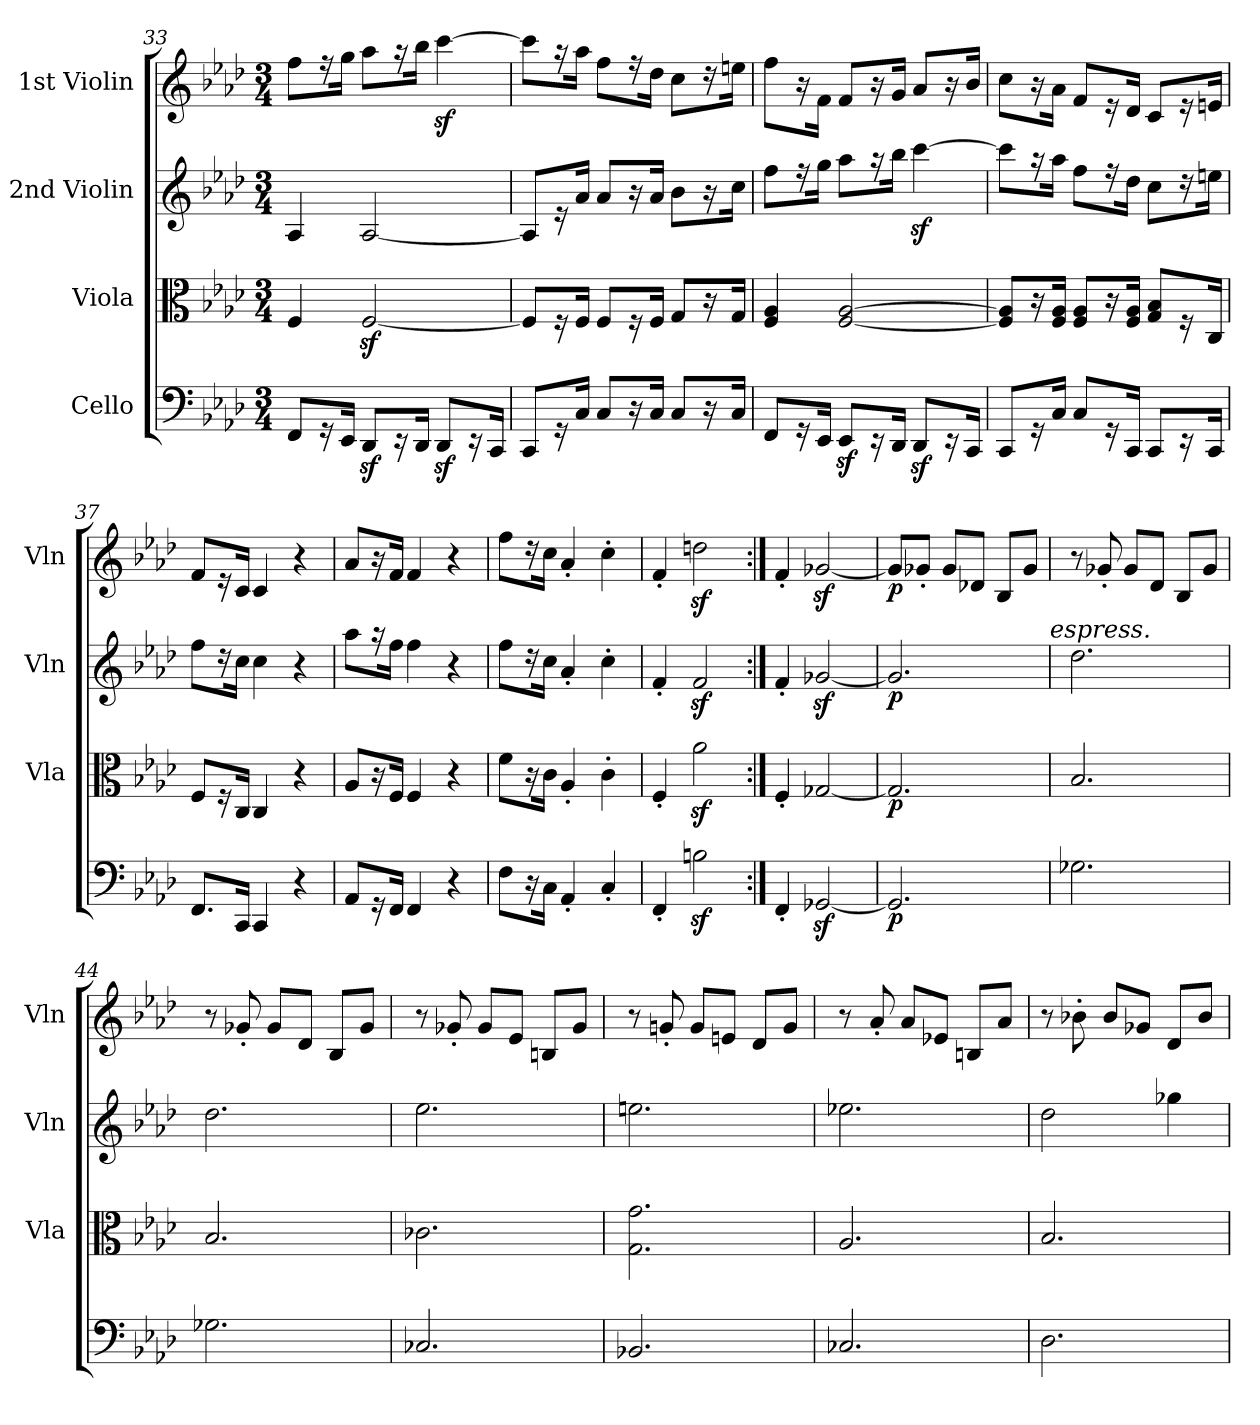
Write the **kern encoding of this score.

**kern	**dynam	**kern	**dynam	**kern	**dynam	**kern	**dynam
*part4	*part4	*part3	*part3	*part2	*part2	*part1	*part1
*staff4	*staff4	*staff3	*staff3	*staff2	*staff2	*staff1	*staff1
*I"Cello	*	*I"Viola	*	*I"2nd Violin	*	*I"1st Violin	*
*	*	*I'Vla	*	*I'Vln	*	*I'Vln	*
*clefF4	*	*clefC3	*	*clefG2	*	*clefG2	*
*k[b-e-a-d-]	*	*k[b-e-a-d-]	*	*k[b-e-a-d-]	*	*k[b-e-a-d-]	*
*M3/4	*	*M3/4	*	*M3/4	*	*M3/4	*
=33	=33	=33	=33	=33	=33	=33	=33
8FF/L	.	4F/	.	4A-/	.	8ff\L	.
16r	.	.	.	.	.	16r	.
16EE-/Jk	.	.	.	.	.	16gg\Jk	.
8DD-z>/L	.	[2Fz>/	.	[2A-/	.	8aa-\L	.
16r	.	.	.	.	.	16r	.
16DD-/Jk	.	.	.	.	.	16bb-\Jk	.
8DD-z</L	.	.	.	.	.	[4cccz<\	.
16r	.	.	.	.	.	.	.
16CC/Jk	.	.	.	.	.	.	.
!!LO:LB:g=z
=34	=34	=34	=34	=34	=34	=34	=34
8CC/L	.	8F/L]	.	8A-/L]	.	8ccc\L]	.
16r	.	16r	.	16r	.	16r	.
16C/Jk	.	16F/Jk	.	16a-/Jk	.	16aa-\Jk	.
8C/L	.	8F/L	.	8a-/L	.	8ff\L	.
16r	.	16r	.	16r	.	16r	.
16C/Jk	.	16F/Jk	.	16a-/Jk	.	16dd-\Jk	.
8C/L	.	8G/L	.	8b-\L	.	8cc\L	.
16r	.	16r	.	16r	.	16r	.
16C/Jk	.	16G/Jk	.	16cc\Jk	.	16een\Jk	.
!!LO:PB:g=z
=35	=35	=35	=35	=35	=35	=35	=35
8FF/L	.	4F/ 4A-/	.	8ff\L	.	8ff\L	.
16r	.	.	.	16r	.	16r	.
16EE-/Jk	.	.	.	16gg\Jk	.	16f\Jk	.
8EE-z>/L	.	[2F/ [2A-/	.	8aa-\L	.	8f/L	.
16r	.	.	.	16r	.	16r	.
16DD-/Jk	.	.	.	16bb-\Jk	.	16g/Jk	.
8DD-z</L	.	.	.	[4cccz<\	.	8a-/L	.
16r	.	.	.	.	.	16r	.
16CC/Jk	.	.	.	.	.	16b-/Jk	.
=36	=36	=36	=36	=36	=36	=36	=36
8CC/L	.	8F/] 8A-/]L	.	8ccc\L]	.	8cc\L	.
16r	.	16r	.	16r	.	16r	.
16C/Jk	.	16F/ 16A-/Jk	.	16aa-\Jk	.	16a-\Jk	.
8C/L	.	8F/ 8A-/L	.	8ff\L	.	8f/L	.
16r	.	16r	.	16r	.	16r	.
16CC/Jk	.	16F/ 16A-/Jk	.	16dd-\Jk	.	16d-/Jk	.
8CC/L	.	8G/ 8B-/L	.	8cc\L	.	8c/L	.
16r	.	16r	.	16r	.	16r	.
16CC/Jk	.	16C/Jk	.	16een\Jk	.	16en/Jk	.
=37	=37	=37	=37	=37	=37	=37	=37
8.FF/L	.	8F/L	.	8ff\L	.	8f/L	.
.	.	16r	.	16r	.	16r	.
16CC/Jk	.	16C/Jk	.	16cc\Jk	.	16c/Jk	.
4CC/	.	4C/	.	4cc\	.	4c/	.
4r	.	4r	.	4r	.	4r	.
=38	=38	=38	=38	=38	=38	=38	=38
8AA-/L	.	8A-/L	.	8aa-\L	.	8a-/L	.
16r	.	16r	.	16r	.	16r	.
16FF/Jk	.	16F/Jk	.	16ff\Jk	.	16f/Jk	.
4FF/	.	4F/	.	4ff\	.	4f/	.
4r	.	4r	.	4r	.	4r	.
=39	=39	=39	=39	=39	=39	=39	=39
8F\L	.	8f\L	.	8ff\L	.	8ff\L	.
16r	.	16r	.	16r	.	16r	.
16C\Jk	.	16c\Jk	.	16cc\Jk	.	16cc\Jk	.
4AA-'/	.	4A-'/	.	4a-'/	.	4a-'/	.
4C'/	.	4c'\	.	4cc'\	.	4cc'\	.
!!LO:LB:g=z
=40	=40	=40	=40	=40	=40	=40	=40
4FF'/	.	4F'/	.	4f'/	.	4f'/	.
2Bnz<\	.	2a-z<\	.	2fz</	.	2ddnz<\	.
!!LO:LB:g=z
=41:|!	=41:|!	=41:|!	=41:|!	=41:|!	=41:|!	=41:|!	=41:|!
4FF'/	.	4F'/	.	4f'/	.	4f'/	.
[2GG-Xz>/	.	[2G-X/	.	[2g-Xz</	.	[2g-Xz</	.
=42	=42	=42	=42	=42	=42	=42	=42
!	!LO:DY:b	!	!LO:DY:b	!	!LO:DY:b	!	!LO:DY:b
2.GG-/]	p	2.G-/]	p	2.g-/]	p	8g-/L]	p
.	.	.	.	.	.	8g-X'/J	.
.	.	.	.	.	.	8g-/L	.
.	.	.	.	.	.	8d-X/J	.
.	.	.	.	.	.	8B-/L	.
.	.	.	.	.	.	8g-/J	.
!	!	!	!	!LO:TX:a:i:t=espress.	!	!	!
=43	=43	=43	=43	=43	=43	=43	=43
2.G-X\	.	2.B-/	.	2.dd-\	.	8r	.
.	.	.	.	.	.	8g-X'/	.
.	.	.	.	.	.	8g-/L	.
.	.	.	.	.	.	8d-/J	.
.	.	.	.	.	.	8B-/L	.
.	.	.	.	.	.	8g-/J	.
=44	=44	=44	=44	=44	=44	=44	=44
2.G-X\	.	2.B-/	.	2.dd-\	.	8r	.
.	.	.	.	.	.	8g-X'/	.
.	.	.	.	.	.	8g-/L	.
.	.	.	.	.	.	8d-/J	.
.	.	.	.	.	.	8B-/L	.
.	.	.	.	.	.	8g-/J	.
=45	=45	=45	=45	=45	=45	=45	=45
2.C-X/	.	2.c-X\	.	2.ee-\	.	8r	.
.	.	.	.	.	.	8g-X'/	.
.	.	.	.	.	.	8g-/L	.
.	.	.	.	.	.	8e-/J	.
.	.	.	.	.	.	8Bn/L	.
.	.	.	.	.	.	8g-/J	.
!!LO:PB:g=z
=46	=46	=46	=46	=46	=46	=46	=46
2.BB-X/	.	2.G\ 2.g\	.	2.een\	.	8r	.
.	.	.	.	.	.	8gn'/	.
.	.	.	.	.	.	8g/L	.
.	.	.	.	.	.	8en/J	.
.	.	.	.	.	.	8d-/L	.
.	.	.	.	.	.	8g/J	.
=47	=47	=47	=47	=47	=47	=47	=47
2.C-X/	.	2.A-/	.	2.ee-X\	.	8r	.
.	.	.	.	.	.	8a-'/	.
.	.	.	.	.	.	8a-/L	.
.	.	.	.	.	.	8e-X/J	.
.	.	.	.	.	.	8Bn/L	.
.	.	.	.	.	.	8a-/J	.
!!LO:LB:g=z
=48	=48	=48	=48	=48	=48	=48	=48
2.D-\	.	2.B-/	.	2dd-\	.	8r	.
.	.	.	.	.	.	8b-X'\	.
.	.	.	.	.	.	8b-/L	.
.	.	.	.	.	.	8g-X/J	.
.	.	.	.	4gg-X\	.	8d-/L	.
.	.	.	.	.	.	8b-/J	.
=	=	=	=	=	=	=	=
*-	*-	*-	*-	*-	*-	*-	*-
